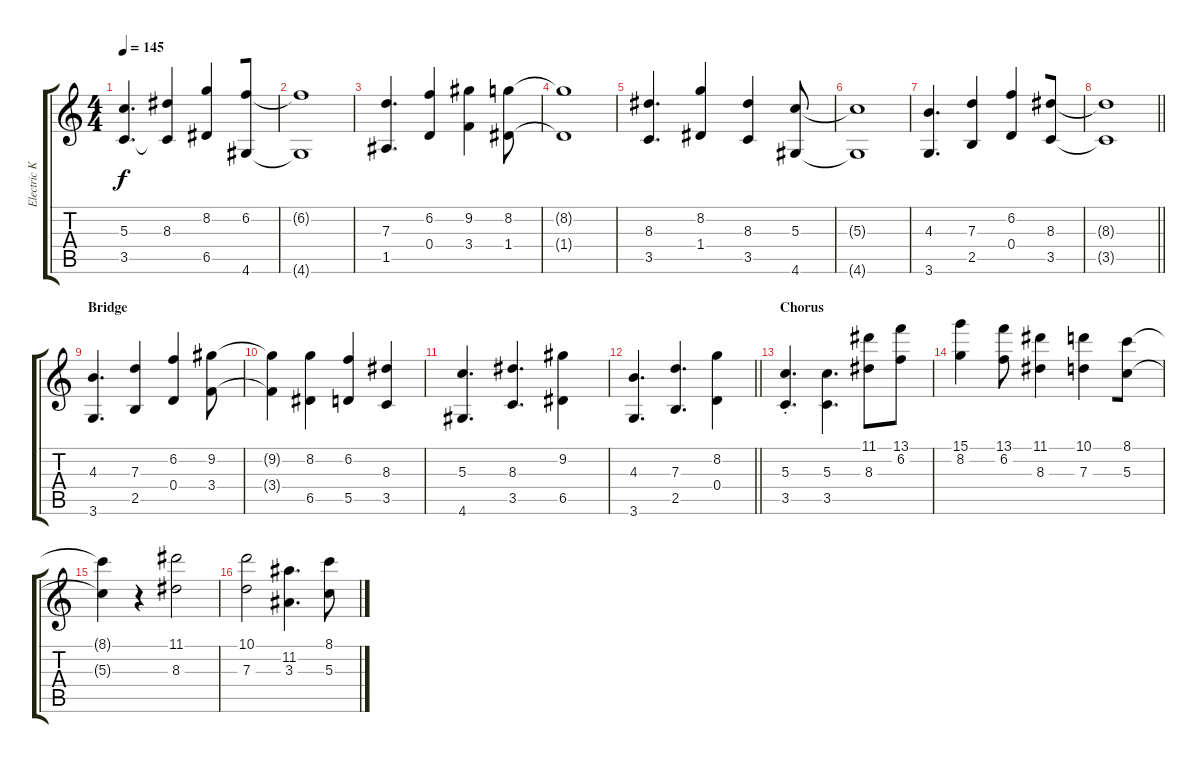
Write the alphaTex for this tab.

\track ("Electric Keyboard" "Electric K") {instrument electricguitarjazz}
\staff {score tabs}
\tuning (E4 B3 G3 D3 A2 E2) {hide}
\ts (4 4)
\tempo 145
\clef g2
\ks c
(5.3 3.5).4{d dy f} (8.3 3.5{t}).4{beam merge} (8.2 6.5).4{beam merge} (6.2 4.6).8 |
(6.2{t} 4.6{t}).1 |
(7.3 1.5).4{d beam merge} (6.2 0.4).4 (9.2 3.4).4 (8.2 1.4).8 |
(8.2{t} 1.4{t}).1 |
(8.3 3.5).4{d beam merge} (8.2 1.4).4 (8.3 3.5).4 (5.3 4.6).8 |
(5.3{t} 4.6{t}).1 |
(4.3 3.6).4{d} (7.3 2.5).4 (6.2 0.4).4{beam merge} (8.3 3.5).8 |
\barLineRight lightlight
(8.3{t} 3.5{t}).1 |
\section ("" "Bridge")
(4.3 3.6).4{d} (7.3 2.5).4 (6.2 0.4).4 (9.2 3.4).8 |
(9.2{t} 3.4{t}).4 (8.2 6.5).4 (6.2 5.5).4{beam merge} (8.3 3.5).4 |
(5.3 4.6).4{d} (8.3 3.5).4{d} (9.2 6.5).4 |
\barLineRight lightlight
(4.3 3.6).4{d} (7.3 2.5).4{d} (8.2 0.4).4 |
\section ("" "Chorus")
(5.3 3.5{st}).4{d} (5.3 3.5).4{d beam merge} (11.1 8.3).8 (13.1 6.2).8 |
(15.1 8.2).4 (13.1 6.2).8 (11.1 8.3).4{beam merge} (10.1 7.3).4{beam merge} (8.1 5.3).8 |
(8.1{t} 5.3{t}).4{beam merge} r.4 (11.1 8.3).2 |
(10.1 7.3).2{beam merge} (11.2 3.3).4{d} (8.1 5.3).8
